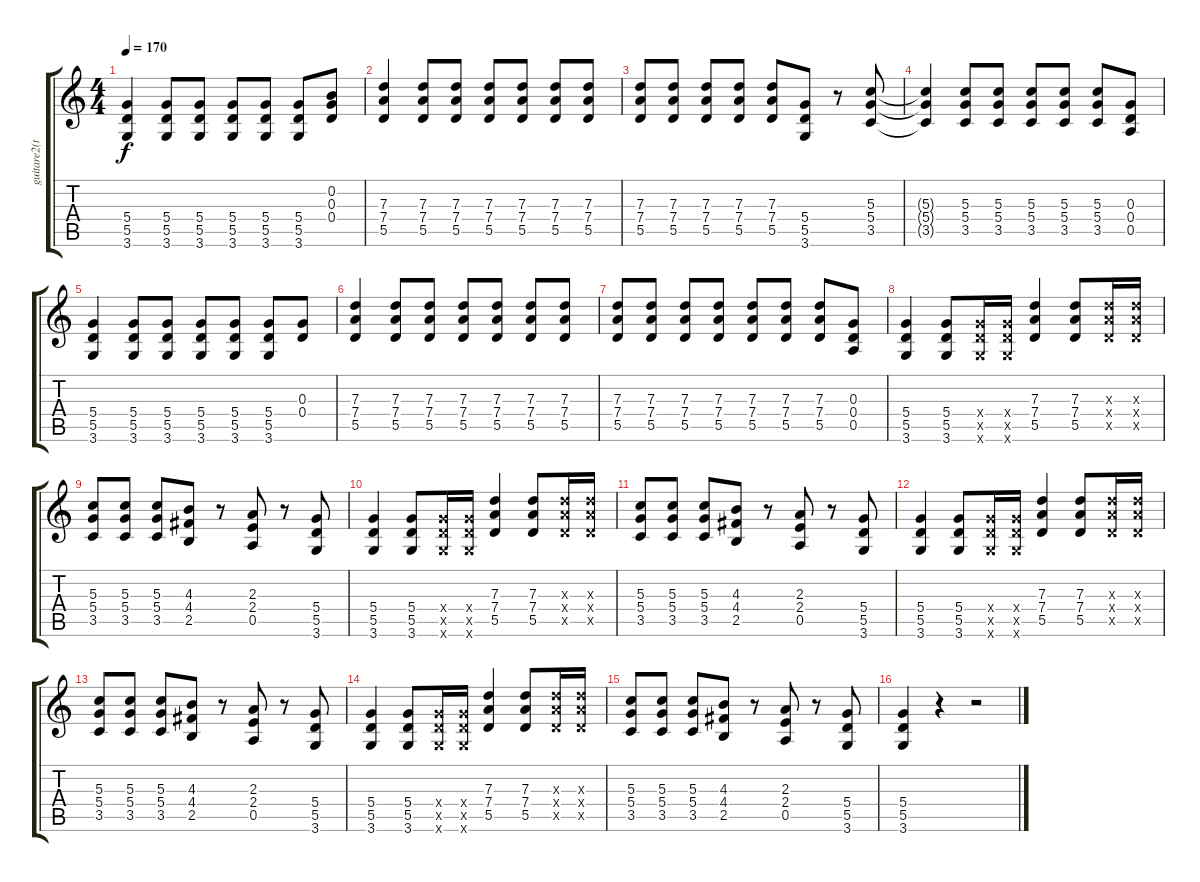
\track ("guitare2(tim)" "guitare2(t") {instrument distortionguitar}
\staff {score tabs}
\tuning (E4 B3 G3 D3 A2 E2) {hide}
\ts (4 4)
\tempo 170
\clef g2
\ks c
(5.4 5.5 3.6).4{dy f} (5.4 5.5 3.6).8 (5.4 5.5 3.6).8 (5.4 5.5 3.6).8 (5.4 5.5 3.6).8 (5.4 5.5 3.6).8 (0.2 0.3 0.4).8 |
(7.3 7.4 5.5).4 (7.3 7.4 5.5).8 (7.3 7.4 5.5).8 (7.3 7.4 5.5).8 (7.3 7.4 5.5).8 (7.3 7.4 5.5).8 (7.3 7.4 5.5).8 |
(7.3 7.4 5.5).8 (7.3 7.4 5.5).8 (7.3 7.4 5.5).8 (7.3 7.4 5.5).8 (7.3 7.4 5.5).8 (5.4 5.5 3.6).8 r.8 (5.3 5.4 3.5).8 |
(5.3{t} 5.4{t} 3.5{t}).4 (5.3 5.4 3.5).8 (5.3 5.4 3.5).8 (5.3 5.4 3.5).8 (5.3 5.4 3.5).8 (5.3 5.4 3.5).8 (0.3 0.4 0.5).8 |
(5.4 5.5 3.6).4 (5.4 5.5 3.6).8 (5.4 5.5 3.6).8 (5.4 5.5 3.6).8 (5.4 5.5 3.6).8 (5.4 5.5 3.6).8 (0.3 0.4).8 |
(7.3 7.4 5.5).4 (7.3 7.4 5.5).8 (7.3 7.4 5.5).8 (7.3 7.4 5.5).8 (7.3 7.4 5.5).8 (7.3 7.4 5.5).8 (7.3 7.4 5.5).8 |
(7.3 7.4 5.5).8 (7.3 7.4 5.5).8 (7.3 7.4 5.5).8 (7.3 7.4 5.5).8 (7.3 7.4 5.5).8 (7.3 7.4 5.5).8 (7.3 7.4 5.5).8 (0.3 0.4 0.5).8 |
(5.4 5.5 3.6).4 (5.4 5.5 3.6).8 (5.4{x} 5.5{x} 3.6{x}).16 (5.4{x} 5.5{x} 3.6{x}).16 (7.3 7.4 5.5).4 (7.3 7.4 5.5).8 (7.3{x} 7.4{x} 5.5{x}).16 (7.3{x} 7.4{x} 5.5{x}).16 |
(5.3 5.4 3.5).8 (5.3 5.4 3.5).8 (5.3 5.4 3.5).8 (4.3 4.4 2.5).8 r.8 (2.3 2.4 0.5).8 r.8 (5.4 5.5 3.6).8 |
(5.4 5.5 3.6).4 (5.4 5.5 3.6).8 (5.4{x} 5.5{x} 3.6{x}).16 (5.4{x} 5.5{x} 3.6{x}).16 (7.3 7.4 5.5).4 (7.3 7.4 5.5).8 (7.3{x} 7.4{x} 5.5{x}).16 (7.3{x} 7.4{x} 5.5{x}).16 |
(5.3 5.4 3.5).8 (5.3 5.4 3.5).8 (5.3 5.4 3.5).8 (4.3 4.4 2.5).8 r.8 (2.3 2.4 0.5).8 r.8 (5.4 5.5 3.6).8 |
(5.4 5.5 3.6).4 (5.4 5.5 3.6).8 (5.4{x} 5.5{x} 3.6{x}).16 (5.4{x} 5.5{x} 3.6{x}).16 (7.3 7.4 5.5).4 (7.3 7.4 5.5).8 (7.3{x} 7.4{x} 5.5{x}).16 (7.3{x} 7.4{x} 5.5{x}).16 |
(5.3 5.4 3.5).8 (5.3 5.4 3.5).8 (5.3 5.4 3.5).8 (4.3 4.4 2.5).8 r.8 (2.3 2.4 0.5).8 r.8 (5.4 5.5 3.6).8 |
(5.4 5.5 3.6).4 (5.4 5.5 3.6).8 (5.4{x} 5.5{x} 3.6{x}).16 (5.4{x} 5.5{x} 3.6{x}).16 (7.3 7.4 5.5).4 (7.3 7.4 5.5).8 (7.3{x} 7.4{x} 5.5{x}).16 (7.3{x} 7.4{x} 5.5{x}).16 |
(5.3 5.4 3.5).8 (5.3 5.4 3.5).8 (5.3 5.4 3.5).8 (4.3 4.4 2.5).8 r.8 (2.3 2.4 0.5).8 r.8 (5.4 5.5 3.6).8 |
(5.4 5.5 3.6).4 r.4 r.2
